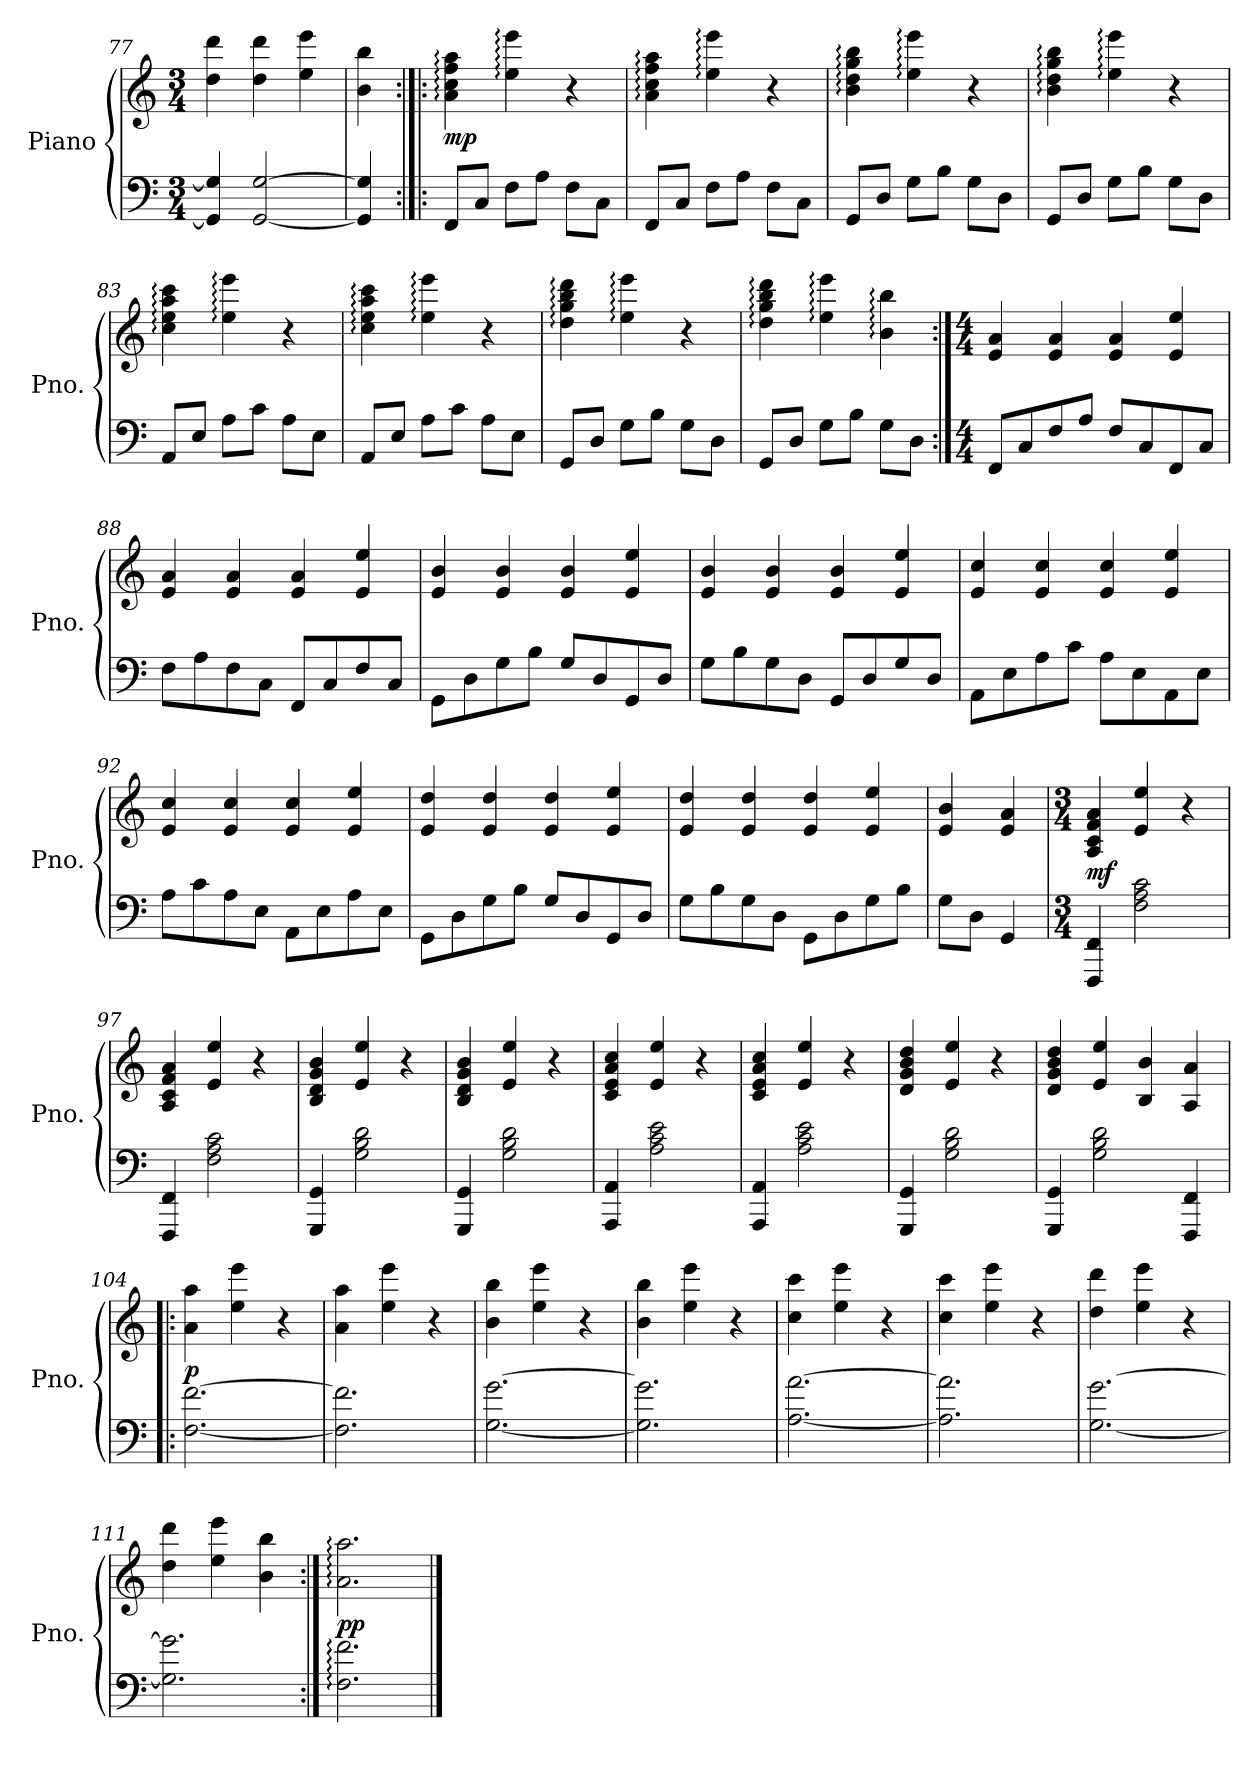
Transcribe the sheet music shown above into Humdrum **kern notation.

**kern	**kern	**dynam
*part1	*part1	*part1
*staff2	*staff1	*staff1/2
*I"Piano	*	*
*I'Pno.	*	*
*clefF4	*clefG2	*
*k[]	*k[]	*
*M3/4	*M3/4	*
=77	=77	=77
4GG/] 4G/]	4dd\ 4ddd\	.
[2GG/ [2G/	4dd\ 4ddd\	.
.	4ee\ 4eee\	.
=78	=78	=78
4GG/] 4G/]	4b\ 4bb\	.
=79:|!|:	=79:|!|:	=79:|!|:
!	!	!LO:DY:b
8FF/L	4a\: 4cc\: 4ff\: 4aa\:	mp
8C/J	.	.
8F\L	4ee\: 4eee\:	.
8A\J	.	.
8F\L	4r	.
8C\J	.	.
=80	=80	=80
8FF/L	4a\: 4cc\: 4ff\: 4aa\:	.
8C/J	.	.
8F\L	4ee\: 4eee\:	.
8A\J	.	.
8F\L	4r	.
8C\J	.	.
=81	=81	=81
8GG/L	4b\: 4dd\: 4gg\: 4bb\:	.
8D/J	.	.
8G\L	4ee\: 4eee\:	.
8B\J	.	.
8G\L	4r	.
8D\J	.	.
!!LO:LB:g=z
=82	=82	=82
8GG/L	4b\: 4dd\: 4gg\: 4bb\:	.
8D/J	.	.
8G\L	4ee\: 4eee\:	.
8B\J	.	.
8G\L	4r	.
8D\J	.	.
=83	=83	=83
8AA/L	4cc\: 4ee\: 4aa\: 4ccc\:	.
8E/J	.	.
8A\L	4ee\: 4eee\:	.
8c\J	.	.
8A\L	4r	.
8E\J	.	.
=84	=84	=84
8AA/L	4cc\: 4ee\: 4aa\: 4ccc\:	.
8E/J	.	.
8A\L	4ee\: 4eee\:	.
8c\J	.	.
8A\L	4r	.
8E\J	.	.
=85	=85	=85
8GG/L	4dd\: 4gg\: 4bb\: 4ddd\:	.
8D/J	.	.
8G\L	4ee\: 4eee\:	.
8B\J	.	.
8G\L	4r	.
8D\J	.	.
=86	=86	=86
8GG/L	4dd\: 4gg\: 4bb\: 4ddd\:	.
8D/J	.	.
8G\L	4ee\: 4eee\:	.
8B\J	.	.
8G\L	4b\: 4bb\:	.
8D\J	.	.
!!LO:LB:g=z
=87:|!	=87:|!	=87:|!
*M4/4	*M4/4	*
8FF/L	4e/ 4a/	.
8C/	.	.
8F/	4e/ 4a/	.
8A/J	.	.
8F/L	4e/ 4a/	.
8C/	.	.
8FF/	4e/ 4ee/	.
8C/J	.	.
=88	=88	=88
8F\L	4e/ 4a/	.
8A\	.	.
8F\	4e/ 4a/	.
8C\J	.	.
8FF/L	4e/ 4a/	.
8C/	.	.
8F/	4e/ 4ee/	.
8C/J	.	.
=89	=89	=89
8GG\L	4e/ 4b/	.
8D\	.	.
8G\	4e/ 4b/	.
8B\J	.	.
8G/L	4e/ 4b/	.
8D/	.	.
8GG/	4e/ 4ee/	.
8D/J	.	.
=90	=90	=90
8G\L	4e/ 4b/	.
8B\	.	.
8G\	4e/ 4b/	.
8D\J	.	.
8GG/L	4e/ 4b/	.
8D/	.	.
8G/	4e/ 4ee/	.
8D/J	.	.
!!LO:LB:g=z
=91	=91	=91
8AA\L	4e/ 4cc/	.
8E\	.	.
8A\	4e/ 4cc/	.
8c\J	.	.
8A\L	4e/ 4cc/	.
8E\	.	.
8AA\	4e/ 4ee/	.
8E\J	.	.
=92	=92	=92
8A\L	4e/ 4cc/	.
8c\	.	.
8A\	4e/ 4cc/	.
8E\J	.	.
8AA\L	4e/ 4cc/	.
8E\	.	.
8A\	4e/ 4ee/	.
8E\J	.	.
=93	=93	=93
8GG\L	4e/ 4dd/	.
8D\	.	.
8G\	4e/ 4dd/	.
8B\J	.	.
8G/L	4e/ 4dd/	.
8D/	.	.
8GG/	4e/ 4ee/	.
8D/J	.	.
=94	=94	=94
8G\L	4e/ 4dd/	.
8B\	.	.
8G\	4e/ 4dd/	.
8D\J	.	.
8GG\L	4e/ 4dd/	.
8D\	.	.
8G\	4e/ 4ee/	.
8B\J	.	.
=95	=95	=95
8G\L	4e/ 4b/	.
8D\J	.	.
4GG/	4e/ 4a/	.
!!LO:LB:g=z
=96	=96	=96
*M3/4	*M3/4	*
!	!	!LO:DY:b
4FFF/ 4FF/	4A/ 4c/ 4f/ 4a/	mf
2F\ 2A\ 2c\	4e/ 4ee/	.
.	4r	.
=97	=97	=97
4FFF/ 4FF/	4A/ 4c/ 4f/ 4a/	.
2F\ 2A\ 2c\	4e/ 4ee/	.
.	4r	.
=98	=98	=98
4GGG/ 4GG/	4B/ 4d/ 4g/ 4b/	.
2G\ 2B\ 2d\	4e/ 4ee/	.
.	4r	.
=99	=99	=99
4GGG/ 4GG/	4B/ 4d/ 4g/ 4b/	.
2G\ 2B\ 2d\	4e/ 4ee/	.
.	4r	.
=100	=100	=100
4AAA/ 4AA/	4c/ 4e/ 4a/ 4cc/	.
2A\ 2c\ 2e\	4e/ 4ee/	.
.	4r	.
=101	=101	=101
4AAA/ 4AA/	4c/ 4e/ 4a/ 4cc/	.
2A\ 2c\ 2e\	4e/ 4ee/	.
.	4r	.
=102	=102	=102
4GGG/ 4GG/	4d/ 4g/ 4b/ 4dd/	.
2G\ 2B\ 2d\	4e/ 4ee/	.
.	4r	.
=103	=103	=103
4GGG/ 4GG/	4d/ 4g/ 4b/ 4dd/	.
2G\ 2B\ 2d\	4e/ 4ee/	.
.	4B/ 4b/	.
4FFF/ 4FF/	4A/ 4a/	.
!!LO:LB:g=z
=104!|:	=104!|:	=104!|:
!	!	!LO:DY:b
[2.F\ [2.f\	4a\ 4aa\	p
.	4ee\ 4eee\	.
.	4r	.
=105	=105	=105
2.F\] 2.f\]	4a\ 4aa\	.
.	4ee\ 4eee\	.
.	4r	.
=106	=106	=106
[2.G\ [2.g\	4b\ 4bb\	.
.	4ee\ 4eee\	.
.	4r	.
=107	=107	=107
2.G\] 2.g\]	4b\ 4bb\	.
.	4ee\ 4eee\	.
.	4r	.
=108	=108	=108
[2.A\ [2.a\	4cc\ 4ccc\	.
.	4ee\ 4eee\	.
.	4r	.
=109	=109	=109
2.A\] 2.a\]	4cc\ 4ccc\	.
.	4ee\ 4eee\	.
.	4r	.
=110	=110	=110
[2.G\ [2.g\	4dd\ 4ddd\	.
.	4ee\ 4eee\	.
.	4r	.
=111	=111	=111
2.G\] 2.g\]	4dd\ 4ddd\	.
.	4ee\ 4eee\	.
.	4b\ 4bb\	.
=112:|!	=112:|!	=112:|!
!	!	!LO:DY:b
2.F\: 2.f\:	2.a\: 2.aa\:	pp
==	==	==
*-	*-	*-
